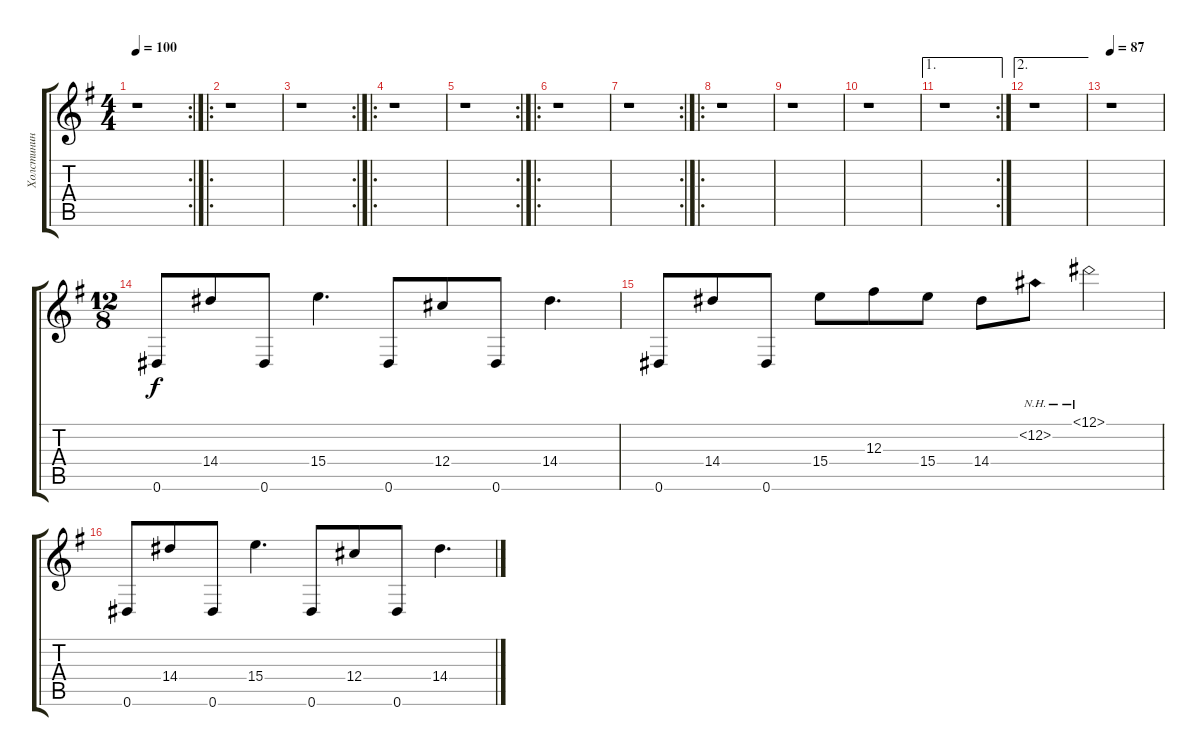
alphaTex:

\track ("Холстинин (акустика)" "Холстинин ") {instrument electricguitarclean}
\staff {score tabs}
\tuning (Eb4 Bb3 Gb3 Db3 Ab2 Eb2) {hide}
\rc 2
\ts (4 4)
\tempo 100
\clef g2
\ks g
r.1{dy f} |
\ro
r.1 |
\rc 2
r.1 |
\ro
r.1 |
\rc 2
r.1 |
\ro
r.1 |
\rc 2
r.1 |
\ro
r.1 |
r.1 |
r.1 |
\ae 1
\rc 2
r.1 |
\ae 2
r.1 |
\tempo 87
r.1 |
\ts (12 8)
0.6.8 14.4.8 0.6.8 15.4.4{d} 0.6.8 12.4.8 0.6.8 14.4.4{d} |
0.6.8 14.4.8 0.6.8 15.4.8 12.3.8 15.4.8 14.4.8 12.2{nh}.8 12.1{nh}.2 |
0.6.8 14.4.8 0.6.8 15.4.4{d} 0.6.8 12.4.8 0.6.8 14.4.4{d}
